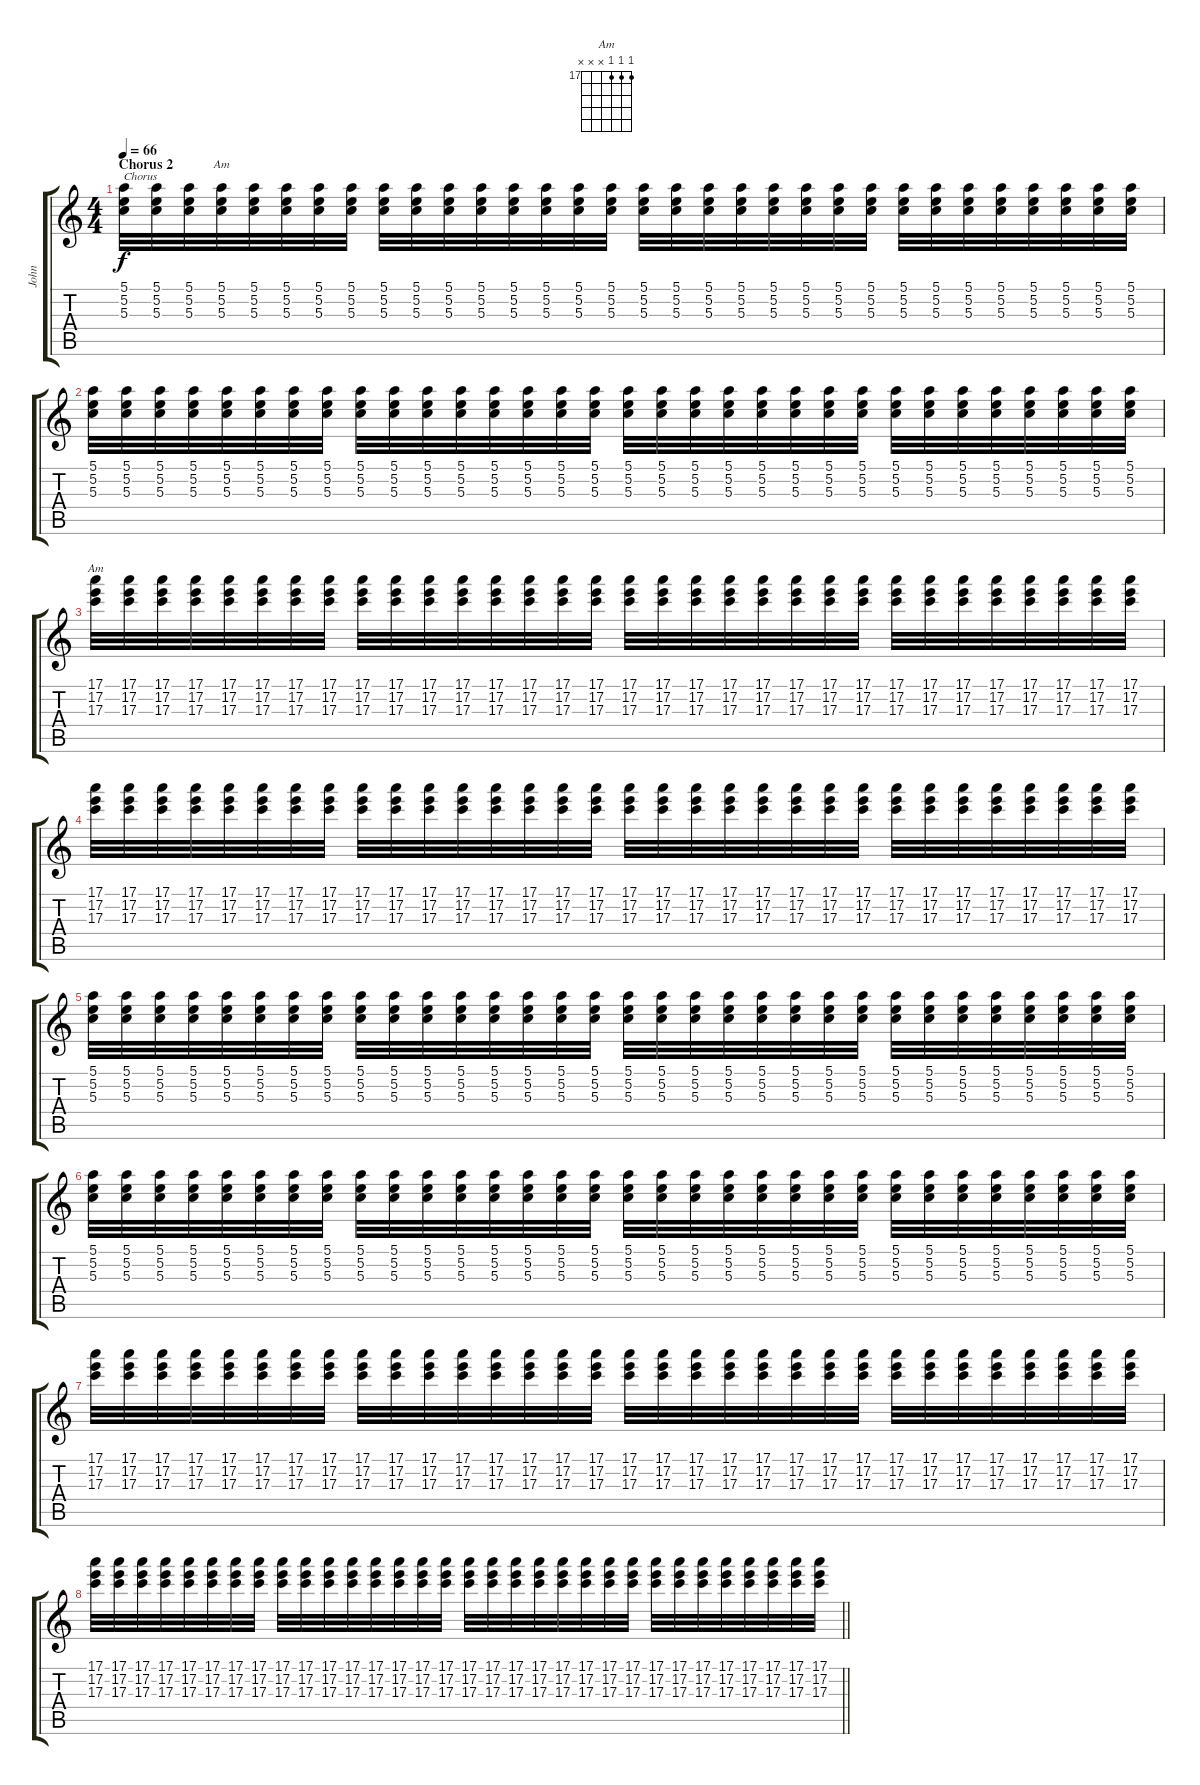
\track ("John" "John") {instrument electricguitarjazz}
\staff {score tabs}
\tuning (E4 B3 G3 D3 A2 E2) {hide}
\chord ("Am" 5 5 5 x x x)
\chord ("Am" 17 17 17 x x x) {firstfret 17}
\ts (4 4)
\section ("" "Chorus 2")
\tempo 66
\clef g2
\ks c
(5.1 5.2 5.3).32{txt "Chorus" dy f volume 10 instrument overdrivenguitar} (5.1 5.2 5.3).32 (5.1 5.2 5.3).32 (5.1 5.2 5.3).32{ch "Am"} (5.1 5.2 5.3).32 (5.1 5.2 5.3).32 (5.1 5.2 5.3).32 (5.1 5.2 5.3).32 (5.1 5.2 5.3).32 (5.1 5.2 5.3).32 (5.1 5.2 5.3).32 (5.1 5.2 5.3).32 (5.1 5.2 5.3).32 (5.1 5.2 5.3).32 (5.1 5.2 5.3).32 (5.1 5.2 5.3).32 (5.1 5.2 5.3).32 (5.1 5.2 5.3).32 (5.1 5.2 5.3).32 (5.1 5.2 5.3).32 (5.1 5.2 5.3).32 (5.1 5.2 5.3).32 (5.1 5.2 5.3).32 (5.1 5.2 5.3).32 (5.1 5.2 5.3).32 (5.1 5.2 5.3).32 (5.1 5.2 5.3).32 (5.1 5.2 5.3).32 (5.1 5.2 5.3).32 (5.1 5.2 5.3).32 (5.1 5.2 5.3).32 (5.1 5.2 5.3).32 |
(5.1 5.2 5.3).32 (5.1 5.2 5.3).32 (5.1 5.2 5.3).32 (5.1 5.2 5.3).32 (5.1 5.2 5.3).32 (5.1 5.2 5.3).32 (5.1 5.2 5.3).32 (5.1 5.2 5.3).32 (5.1 5.2 5.3).32 (5.1 5.2 5.3).32 (5.1 5.2 5.3).32 (5.1 5.2 5.3).32 (5.1 5.2 5.3).32 (5.1 5.2 5.3).32 (5.1 5.2 5.3).32 (5.1 5.2 5.3).32 (5.1 5.2 5.3).32 (5.1 5.2 5.3).32 (5.1 5.2 5.3).32 (5.1 5.2 5.3).32 (5.1 5.2 5.3).32 (5.1 5.2 5.3).32 (5.1 5.2 5.3).32 (5.1 5.2 5.3).32 (5.1 5.2 5.3).32 (5.1 5.2 5.3).32 (5.1 5.2 5.3).32 (5.1 5.2 5.3).32 (5.1 5.2 5.3).32 (5.1 5.2 5.3).32 (5.1 5.2 5.3).32 (5.1 5.2 5.3).32 |
(17.1 17.2 17.3).32{ch "Am"} (17.1 17.2 17.3).32 (17.1 17.2 17.3).32 (17.1 17.2 17.3).32 (17.1 17.2 17.3).32 (17.1 17.2 17.3).32 (17.1 17.2 17.3).32 (17.1 17.2 17.3).32 (17.1 17.2 17.3).32 (17.1 17.2 17.3).32 (17.1 17.2 17.3).32 (17.1 17.2 17.3).32 (17.1 17.2 17.3).32 (17.1 17.2 17.3).32 (17.1 17.2 17.3).32 (17.1 17.2 17.3).32 (17.1 17.2 17.3).32 (17.1 17.2 17.3).32 (17.1 17.2 17.3).32 (17.1 17.2 17.3).32 (17.1 17.2 17.3).32 (17.1 17.2 17.3).32 (17.1 17.2 17.3).32 (17.1 17.2 17.3).32 (17.1 17.2 17.3).32 (17.1 17.2 17.3).32 (17.1 17.2 17.3).32 (17.1 17.2 17.3).32 (17.1 17.2 17.3).32 (17.1 17.2 17.3).32 (17.1 17.2 17.3).32 (17.1 17.2 17.3).32 |
(17.1 17.2 17.3).32 (17.1 17.2 17.3).32 (17.1 17.2 17.3).32 (17.1 17.2 17.3).32 (17.1 17.2 17.3).32 (17.1 17.2 17.3).32 (17.1 17.2 17.3).32 (17.1 17.2 17.3).32 (17.1 17.2 17.3).32 (17.1 17.2 17.3).32 (17.1 17.2 17.3).32 (17.1 17.2 17.3).32 (17.1 17.2 17.3).32 (17.1 17.2 17.3).32 (17.1 17.2 17.3).32 (17.1 17.2 17.3).32 (17.1 17.2 17.3).32 (17.1 17.2 17.3).32 (17.1 17.2 17.3).32 (17.1 17.2 17.3).32 (17.1 17.2 17.3).32 (17.1 17.2 17.3).32 (17.1 17.2 17.3).32 (17.1 17.2 17.3).32 (17.1 17.2 17.3).32 (17.1 17.2 17.3).32 (17.1 17.2 17.3).32 (17.1 17.2 17.3).32 (17.1 17.2 17.3).32 (17.1 17.2 17.3).32 (17.1 17.2 17.3).32 (17.1 17.2 17.3).32 |
(5.1 5.2 5.3).32{instrument overdrivenguitar} (5.1 5.2 5.3).32 (5.1 5.2 5.3).32 (5.1 5.2 5.3).32 (5.1 5.2 5.3).32 (5.1 5.2 5.3).32 (5.1 5.2 5.3).32 (5.1 5.2 5.3).32 (5.1 5.2 5.3).32 (5.1 5.2 5.3).32 (5.1 5.2 5.3).32 (5.1 5.2 5.3).32 (5.1 5.2 5.3).32 (5.1 5.2 5.3).32 (5.1 5.2 5.3).32 (5.1 5.2 5.3).32 (5.1 5.2 5.3).32 (5.1 5.2 5.3).32 (5.1 5.2 5.3).32 (5.1 5.2 5.3).32 (5.1 5.2 5.3).32 (5.1 5.2 5.3).32 (5.1 5.2 5.3).32 (5.1 5.2 5.3).32 (5.1 5.2 5.3).32 (5.1 5.2 5.3).32 (5.1 5.2 5.3).32 (5.1 5.2 5.3).32 (5.1 5.2 5.3).32 (5.1 5.2 5.3).32 (5.1 5.2 5.3).32 (5.1 5.2 5.3).32 |
(5.1 5.2 5.3).32 (5.1 5.2 5.3).32 (5.1 5.2 5.3).32 (5.1 5.2 5.3).32 (5.1 5.2 5.3).32 (5.1 5.2 5.3).32 (5.1 5.2 5.3).32 (5.1 5.2 5.3).32 (5.1 5.2 5.3).32 (5.1 5.2 5.3).32 (5.1 5.2 5.3).32 (5.1 5.2 5.3).32 (5.1 5.2 5.3).32 (5.1 5.2 5.3).32 (5.1 5.2 5.3).32 (5.1 5.2 5.3).32 (5.1 5.2 5.3).32 (5.1 5.2 5.3).32 (5.1 5.2 5.3).32 (5.1 5.2 5.3).32 (5.1 5.2 5.3).32 (5.1 5.2 5.3).32 (5.1 5.2 5.3).32 (5.1 5.2 5.3).32 (5.1 5.2 5.3).32 (5.1 5.2 5.3).32 (5.1 5.2 5.3).32 (5.1 5.2 5.3).32 (5.1 5.2 5.3).32 (5.1 5.2 5.3).32 (5.1 5.2 5.3).32 (5.1 5.2 5.3).32 |
(17.1 17.2 17.3).32 (17.1 17.2 17.3).32 (17.1 17.2 17.3).32 (17.1 17.2 17.3).32 (17.1 17.2 17.3).32 (17.1 17.2 17.3).32 (17.1 17.2 17.3).32 (17.1 17.2 17.3).32 (17.1 17.2 17.3).32 (17.1 17.2 17.3).32 (17.1 17.2 17.3).32 (17.1 17.2 17.3).32 (17.1 17.2 17.3).32 (17.1 17.2 17.3).32 (17.1 17.2 17.3).32 (17.1 17.2 17.3).32 (17.1 17.2 17.3).32 (17.1 17.2 17.3).32 (17.1 17.2 17.3).32 (17.1 17.2 17.3).32 (17.1 17.2 17.3).32 (17.1 17.2 17.3).32 (17.1 17.2 17.3).32 (17.1 17.2 17.3).32 (17.1 17.2 17.3).32 (17.1 17.2 17.3).32 (17.1 17.2 17.3).32 (17.1 17.2 17.3).32 (17.1 17.2 17.3).32 (17.1 17.2 17.3).32 (17.1 17.2 17.3).32 (17.1 17.2 17.3).32 |
\barLineRight lightlight
(17.1 17.2 17.3).32 (17.1 17.2 17.3).32 (17.1 17.2 17.3).32 (17.1 17.2 17.3).32 (17.1 17.2 17.3).32 (17.1 17.2 17.3).32 (17.1 17.2 17.3).32 (17.1 17.2 17.3).32 (17.1 17.2 17.3).32 (17.1 17.2 17.3).32 (17.1 17.2 17.3).32 (17.1 17.2 17.3).32 (17.1 17.2 17.3).32 (17.1 17.2 17.3).32 (17.1 17.2 17.3).32 (17.1 17.2 17.3).32 (17.1 17.2 17.3).32 (17.1 17.2 17.3).32 (17.1 17.2 17.3).32 (17.1 17.2 17.3).32 (17.1 17.2 17.3).32 (17.1 17.2 17.3).32 (17.1 17.2 17.3).32 (17.1 17.2 17.3).32 (17.1 17.2 17.3).32 (17.1 17.2 17.3).32 (17.1 17.2 17.3).32 (17.1 17.2 17.3).32 (17.1 17.2 17.3).32 (17.1 17.2 17.3).32 (17.1 17.2 17.3).32 (17.1 17.2 17.3).32
